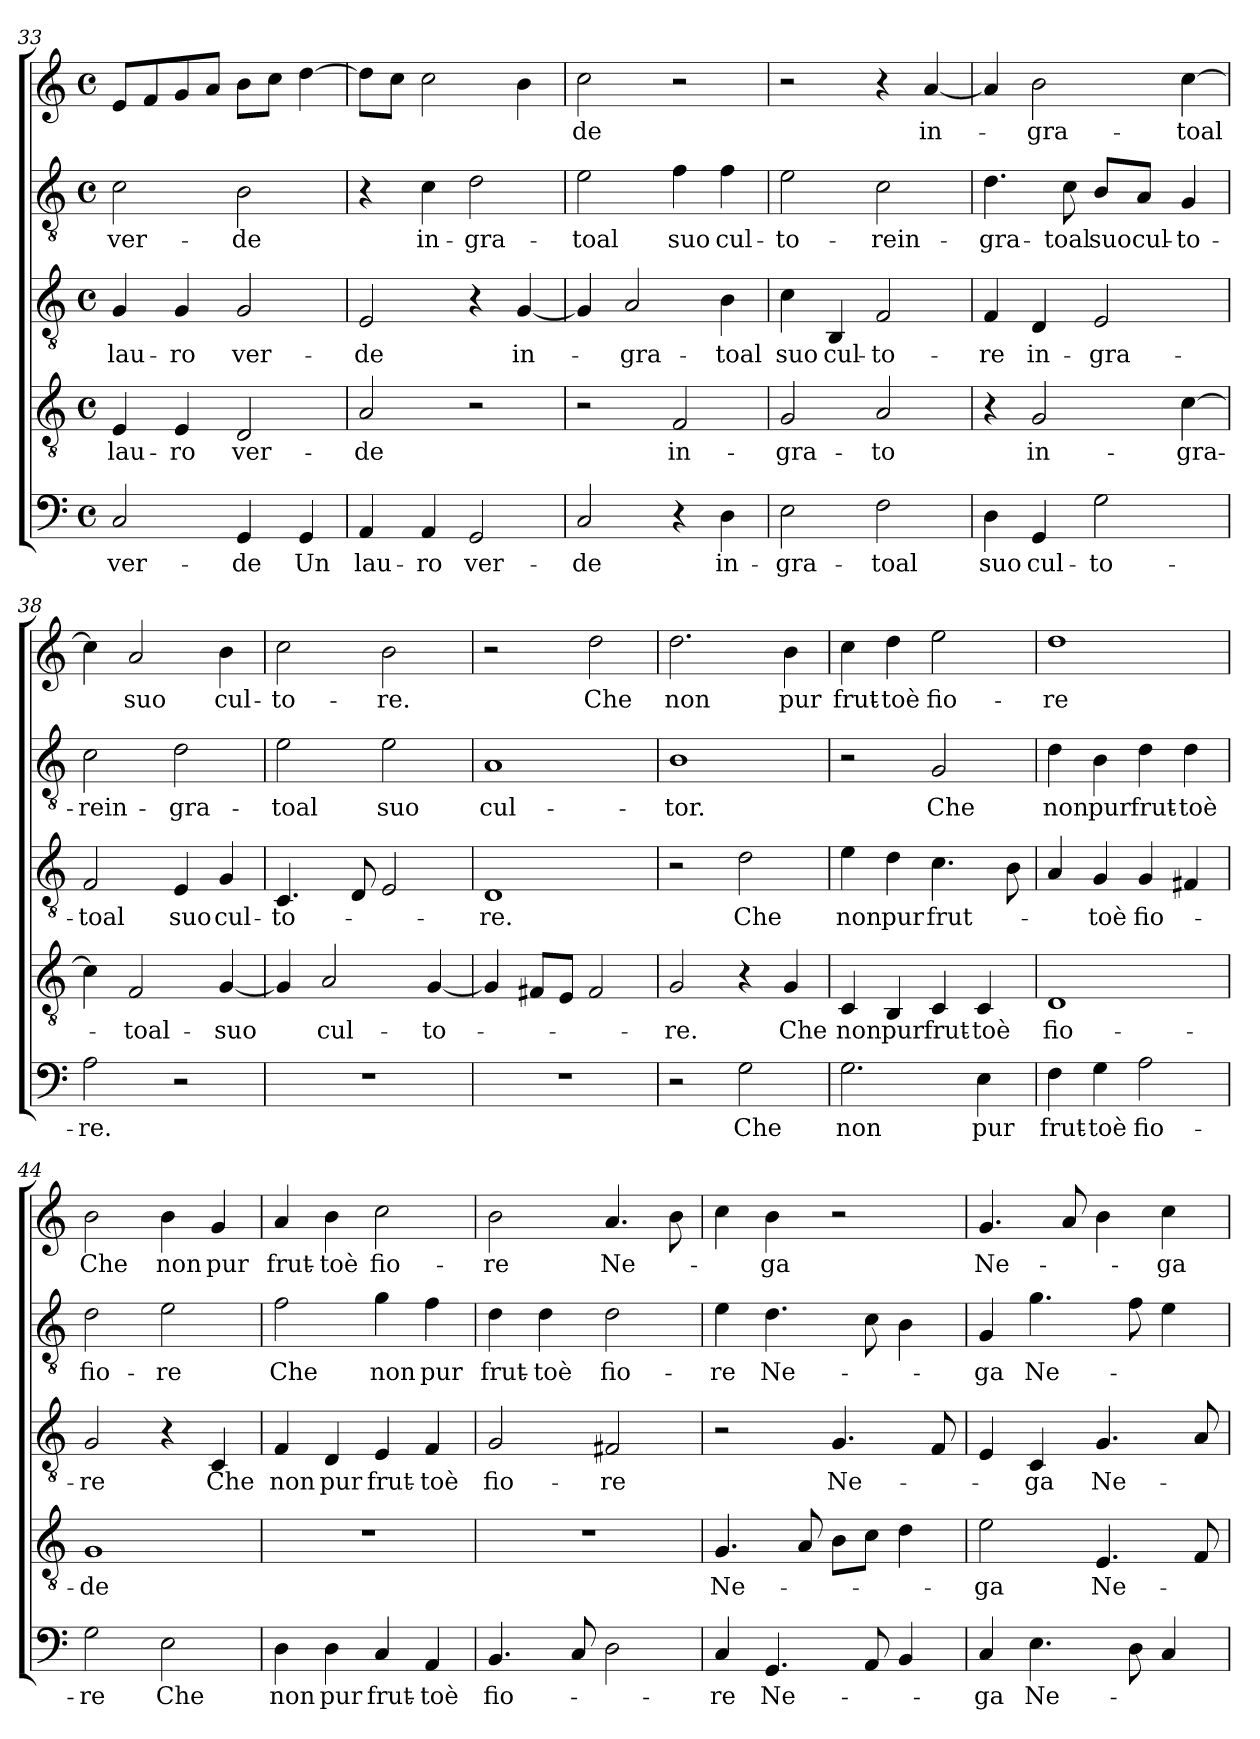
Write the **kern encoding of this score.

**kern	**text	**kern	**text	**kern	**text	**kern	**text	**kern	**text
*part5	*part5	*part4	*part4	*part3	*part3	*part2	*part2	*part1	*part1
*staff5	*staff5	*staff4	*staff4	*staff3	*staff3	*staff2	*staff2	*staff1	*staff1
*clefF4	*	*clefGv2	*	*clefGv2	*	*clefGv2	*	*clefG2	*
*k[]	*	*k[]	*	*k[]	*	*k[]	*	*k[]	*
*C:	*	*C:	*	*C:	*	*C:	*	*C:	*
*M4/4	*	*M4/4	*	*M4/4	*	*M4/4	*	*M4/4	*
*met(c)	*	*met(c)	*	*met(c)	*	*met(c)	*	*met(c)	*
=33	=33	=33	=33	=33	=33	=33	=33	=33	=33
2C/	ver-	4E/	lau-	4G/	lau-	2c\	ver-	8e/L	.
.	.	.	.	.	.	.	.	8f/	.
.	.	4E/	-ro	4G/	-ro	.	.	8g/	.
.	.	.	.	.	.	.	.	8a/J	.
4GG/	-de	2D/	ver-	2G/	ver-	2B\	-de	8b\L	.
.	.	.	.	.	.	.	.	8cc\J	.
4GG/	Un	.	.	.	.	.	.	[4dd\	.
=34	=34	=34	=34	=34	=34	=34	=34	=34	=34
4AA/	lau-	2A/	-de	2E/	-de	4r	.	8dd\L]	.
.	.	.	.	.	.	.	.	8cc\J	.
4AA/	-ro	.	.	.	.	4c\	in-	2cc\	.
2GG/	ver-	2r	.	4r	.	2d\	-gra-	.	.
.	.	.	.	[4G/	in-	.	.	4b\	.
=35	=35	=35	=35	=35	=35	=35	=35	=35	=35
2C/	-de	2r	.	4G/]	.	2e\	-toal	2cc\	-de
.	.	.	.	2A/	-gra-	.	.	.	.
4r	.	2F/	in-	.	.	4f\	suo	2r	.
4D\	in-	.	.	4B\	-toal	4f\	cul-	.	.
!!LO:LB:g=z
=36	=36	=36	=36	=36	=36	=36	=36	=36	=36
2E\	-gra-	2G/	-gra-	4c\	suo	2e\	-to-	2r	.
.	.	.	.	4BB/	cul-	.	.	.	.
2F\	-toal	2A/	-to	2F/	-to-	2c\	-rein-	4r	.
.	.	.	.	.	.	.	.	[4a/	in-
=37	=37	=37	=37	=37	=37	=37	=37	=37	=37
4D\	suo	4r	.	4F/	-re	4.d\	-gra-	4a/]	.
4GG/	cul-	2G/	in-	4D/	in-	.	.	2b\	-gra-
.	.	.	.	.	.	8c\	-toal	.	.
2G\	-to-	.	.	2E/	-gra-	8B/L	suo	.	.
.	.	.	.	.	.	8A/J	cul-	.	.
.	.	[4c\	-gra-	.	.	4G/	-to-	[4cc\	-toal
=38	=38	=38	=38	=38	=38	=38	=38	=38	=38
2A\	-re.	4c\]	.	2F/	-toal	2c\	-rein-	4cc\]	.
.	.	2F/	-toal-	.	.	.	.	2a/	suo
2r	.	.	.	4E/	suo	2d\	-gra-	.	.
.	.	[4G/	-suo	4G/	cul-	.	.	4b\	cul-
=39	=39	=39	=39	=39	=39	=39	=39	=39	=39
1r	.	4G/]	.	4.C/	-to-	2e\	-toal	2cc\	-to-
.	.	2A/	cul-	.	.	.	.	.	.
.	.	.	.	8D/	.	.	.	.	.
.	.	.	.	2E/	.	2e\	suo	2b\	-re.
.	.	[4G/	-to-	.	.	.	.	.	.
=40	=40	=40	=40	=40	=40	=40	=40	=40	=40
1r	.	4G/]	.	1D	-re.	1A	cul-	2r	.
.	.	8F#X/L	.	.	.	.	.	.	.
.	.	8E/J	.	.	.	.	.	.	.
.	.	2F#/	.	.	.	.	.	2dd\	Che
!!LO:LB:g=z
=41	=41	=41	=41	=41	=41	=41	=41	=41	=41
2r	.	2G/	-re.	2r	.	1B	-tor.	2.dd\	non
2G\	Che	4r	.	2d\	Che	.	.	.	.
.	.	4G/	Che	.	.	.	.	4b\	pur
=42	=42	=42	=42	=42	=42	=42	=42	=42	=42
2.G\	non	4C/	non	4e\	non	2r	.	4cc\	frut-
.	.	4BB/	pur	4d\	pur	.	.	4dd\	-toè
.	.	4C/	frut-	4.c\	frut-	2G/	Che	2ee\	fio-
4E\	pur	4C/	-toè	.	.	.	.	.	.
.	.	.	.	8B\	.	.	.	.	.
=43	=43	=43	=43	=43	=43	=43	=43	=43	=43
4F\	frut-	1D	fio-	4A/	.	4d\	non	1dd	-re
4G\	-toè	.	.	4G/	-toè	4B\	pur	.	.
2A\	fio-	.	.	4G/	fio-	4d\	frut-	.	.
.	.	.	.	4F#X/	.	4d\	-toè	.	.
=44	=44	=44	=44	=44	=44	=44	=44	=44	=44
2G\	-re	1G	-de	2G/	-re	2d\	fio-	2b\	Che
2E\	Che	.	.	4r	.	2e\	-re	4b\	non
.	.	.	.	4C/	Che	.	.	4g/	pur
=45	=45	=45	=45	=45	=45	=45	=45	=45	=45
4D\	non	1r	.	4F/	non	2f\	Che	4a/	frut-
4D\	pur	.	.	4D/	pur	.	.	4b\	-toè
4C/	frut-	.	.	4E/	frut-	4g\	non	2cc\	fio-
4AA/	-toè	.	.	4F/	-toè	4f\	pur	.	.
!!LO:PB:g=z
=46	=46	=46	=46	=46	=46	=46	=46	=46	=46
4.BB/	fio-	1r	.	2G/	fio-	4d\	frut-	2b\	-re
.	.	.	.	.	.	4d\	-toè	.	.
8C/	.	.	.	.	.	.	.	.	.
2D\	.	.	.	2F#X/	-re	2d\	fio-	4.a/	Ne-
.	.	.	.	.	.	.	.	8b\	.
=47	=47	=47	=47	=47	=47	=47	=47	=47	=47
4C/	-re	4.G/	Ne-	2r	.	4e\	-re	4cc\	.
4.GG/	Ne-	.	.	.	.	4.d\	Ne-	4b\	-ga
.	.	8A/	.	.	.	.	.	.	.
.	.	8B\L	.	4.G/	Ne-	.	.	2r	.
8AA/	.	8c\J	.	.	.	8c\	.	.	.
4BB/	.	4d\	.	.	.	4B\	.	.	.
.	.	.	.	8F/	.	.	.	.	.
=48	=48	=48	=48	=48	=48	=48	=48	=48	=48
4C/	-ga	2e\	-ga	4E/	.	4G/	-ga	4.g/	Ne-
4.E\	Ne-	.	.	4C/	-ga	4.g\	Ne-	.	.
.	.	.	.	.	.	.	.	8a/	.
.	.	4.E/	Ne-	4.G/	Ne-	.	.	4b\	.
8D\	.	.	.	.	.	8f\	.	.	.
4C/	.	.	.	.	.	4e\	.	4cc\	-ga
.	.	8F/	.	8A/	.	.	.	.	.
=	=	=	=	=	=	=	=	=	=
*-	*-	*-	*-	*-	*-	*-	*-	*-	*-
